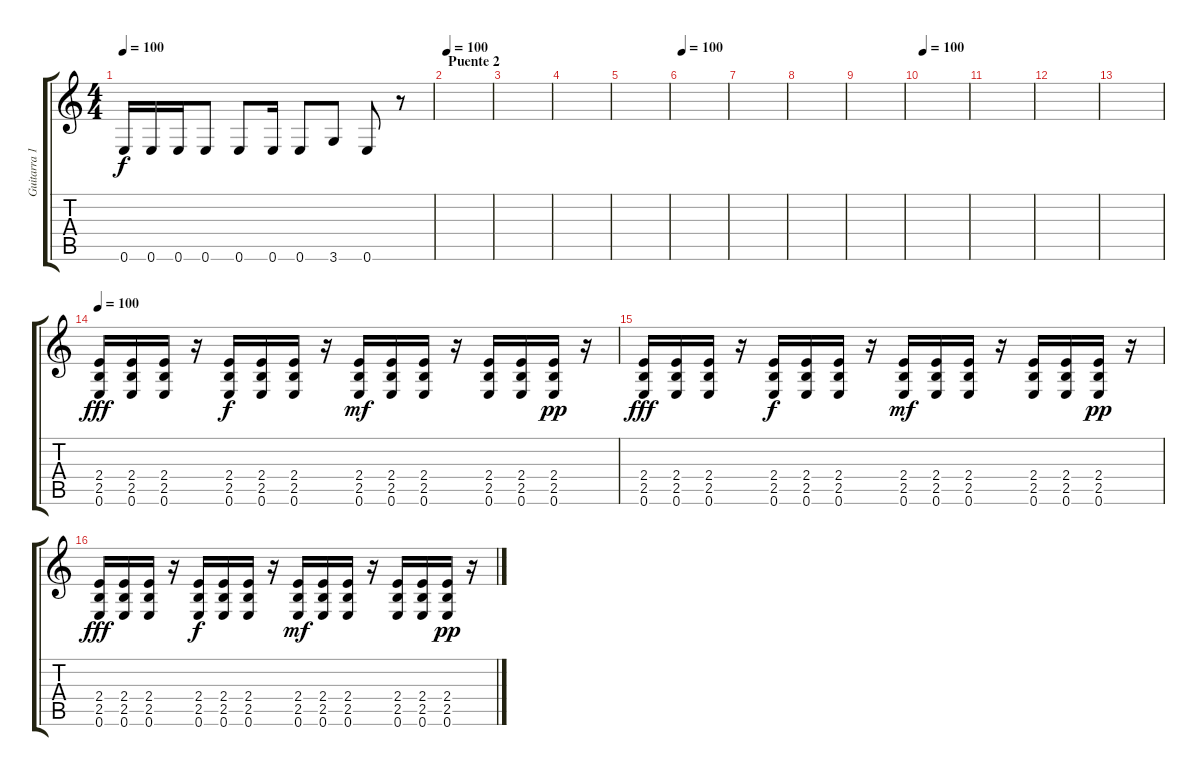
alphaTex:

\track ("Guitarra 1" "Guitarra 1") {instrument distortionguitar}
\staff {score tabs}
\tuning (E4 B3 G3 D3 A2 E2) {hide}
\ts (4 4)
\tempo 100
\clef g2
\ks c
0.6.16{dy f} 0.6.16 0.6.16 0.6.8 0.6.8 0.6.16 0.6.8 3.6.8 0.6.8 r.8 |
\section ("" "Puente 2")
\tempo 100
|
|
|
|
\tempo 100
|
|
|
|
\tempo 100
|
|
|
|
\tempo 100
(2.4 2.5 0.6).16{dy fff} (2.4 2.5 0.6).16 (2.4 2.5 0.6).16 r.16 (2.4 2.5 0.6).16{dy f} (2.4 2.5 0.6).16 (2.4 2.5 0.6).16 r.16 (2.4 2.5 0.6).16{dy mf} (2.4 2.5 0.6).16 (2.4 2.5 0.6).16 r.16 (2.4 2.5 0.6).16 (2.4 2.5 0.6).16 (2.4 2.5 0.6).16{dy pp} r.16 |
(2.4 2.5 0.6).16{dy fff} (2.4 2.5 0.6).16 (2.4 2.5 0.6).16 r.16 (2.4 2.5 0.6).16{dy f} (2.4 2.5 0.6).16 (2.4 2.5 0.6).16 r.16 (2.4 2.5 0.6).16{dy mf} (2.4 2.5 0.6).16 (2.4 2.5 0.6).16 r.16 (2.4 2.5 0.6).16 (2.4 2.5 0.6).16 (2.4 2.5 0.6).16{dy pp} r.16 |
(2.4 2.5 0.6).16{dy fff} (2.4 2.5 0.6).16 (2.4 2.5 0.6).16 r.16 (2.4 2.5 0.6).16{dy f} (2.4 2.5 0.6).16 (2.4 2.5 0.6).16 r.16 (2.4 2.5 0.6).16{dy mf} (2.4 2.5 0.6).16 (2.4 2.5 0.6).16 r.16 (2.4 2.5 0.6).16 (2.4 2.5 0.6).16 (2.4 2.5 0.6).16{dy pp} r.16
